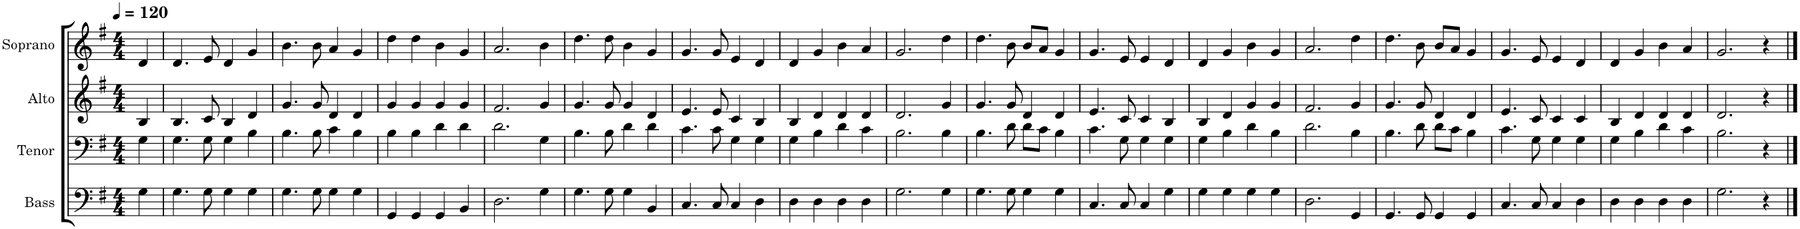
**kern	**kern	**kern	**kern
*part4	*part3	*part2	*part1
*staff4	*staff3	*staff2	*staff1
*I"Bass	*I"Tenor	*I"Alto	*I"Soprano
*I'B.	*I'T.	*I'A.	*I'S.
*clefF4	*clefF4	*clefG2	*clefG2
*k[f#]	*k[f#]	*k[f#]	*k[f#]
*M4/4	*M4/4	*M4/4	*M4/4
*MM120	*MM120	*MM120	*MM120
=	=	=	=
4G\	4G\	4B/	4d/
=1	=1	=1	=1
4.G\	4.G\	4.B/	4.d/
8G\	8G\	8c/	8e/
4G\	4G\	4B/	4d/
4G\	4B\	4d/	4g/
=2	=2	=2	=2
4.G\	4.B\	4.g/	4.b\
8G\	8B\	8g/	8b\
4G\	4c\	4d/	4a/
4G\	4B\	4d/	4g/
=3	=3	=3	=3
4GG/	4B\	4g/	4dd\
4GG/	4B\	4g/	4dd\
4GG/	4d\	4g/	4b\
4BB/	4d\	4g/	4g/
=4	=4	=4	=4
2.D\	2.d\	2.f#/	2.a/
4G\	4G\	4g/	4b\
=5	=5	=5	=5
4.G\	4.B\	4.g/	4.dd\
8G\	8B\	8g/	8dd\
4G\	4d\	4g/	4b\
4BB/	4d\	4d/	4g/
=6	=6	=6	=6
4.C/	4.c\	4.e/	4.g/
8C/	8c\	8e/	8g/
4C/	4G\	4c/	4e/
4D\	4G\	4B/	4d/
=7	=7	=7	=7
4D\	4G\	4B/	4d/
4D\	4B\	4d/	4g/
4D\	4d\	4d/	4b\
4D\	4c\	4d/	4a/
=8	=8	=8	=8
2.G\	2.B\	2.d/	2.g/
4G\	4B\	4g/	4dd\
=9	=9	=9	=9
4.G\	4.B\	4.g/	4.dd\
8G\	8d\	8g/	8b\
4G\	8d\L	4d/	8b/L
.	8c\J	.	8a/J
4G\	4B\	4d/	4g/
=10	=10	=10	=10
4.C/	4.c\	4.e/	4.g/
8C/	8G\	8c/	8e/
4C/	4G\	4c/	4e/
4G\	4G\	4B/	4d/
=11	=11	=11	=11
4G\	4G\	4B/	4d/
4G\	4B\	4d/	4g/
4G\	4d\	4g/	4b\
4G\	4B\	4g/	4g/
=12	=12	=12	=12
2.D\	2.d\	2.f#/	2.a/
4GG/	4B\	4g/	4dd\
=13	=13	=13	=13
4.GG/	4.B\	4.g/	4.dd\
8GG/	8d\	8g/	8b\
4GG/	8d\L	4d/	8b/L
.	8c\J	.	8a/J
4GG/	4B\	4d/	4g/
=14	=14	=14	=14
4.C/	4.c\	4.e/	4.g/
8C/	8G\	8c/	8e/
4C/	4G\	4c/	4e/
4D\	4G\	4c/	4d/
=15	=15	=15	=15
4D\	4G\	4B/	4d/
4D\	4B\	4d/	4g/
4D\	4d\	4d/	4b\
4D\	4c\	4d/	4a/
=16	=16	=16	=16
2.G\	2.B\	2.d/	2.g/
4r	4r	4r	4r
==	==	==	==
*-	*-	*-	*-
